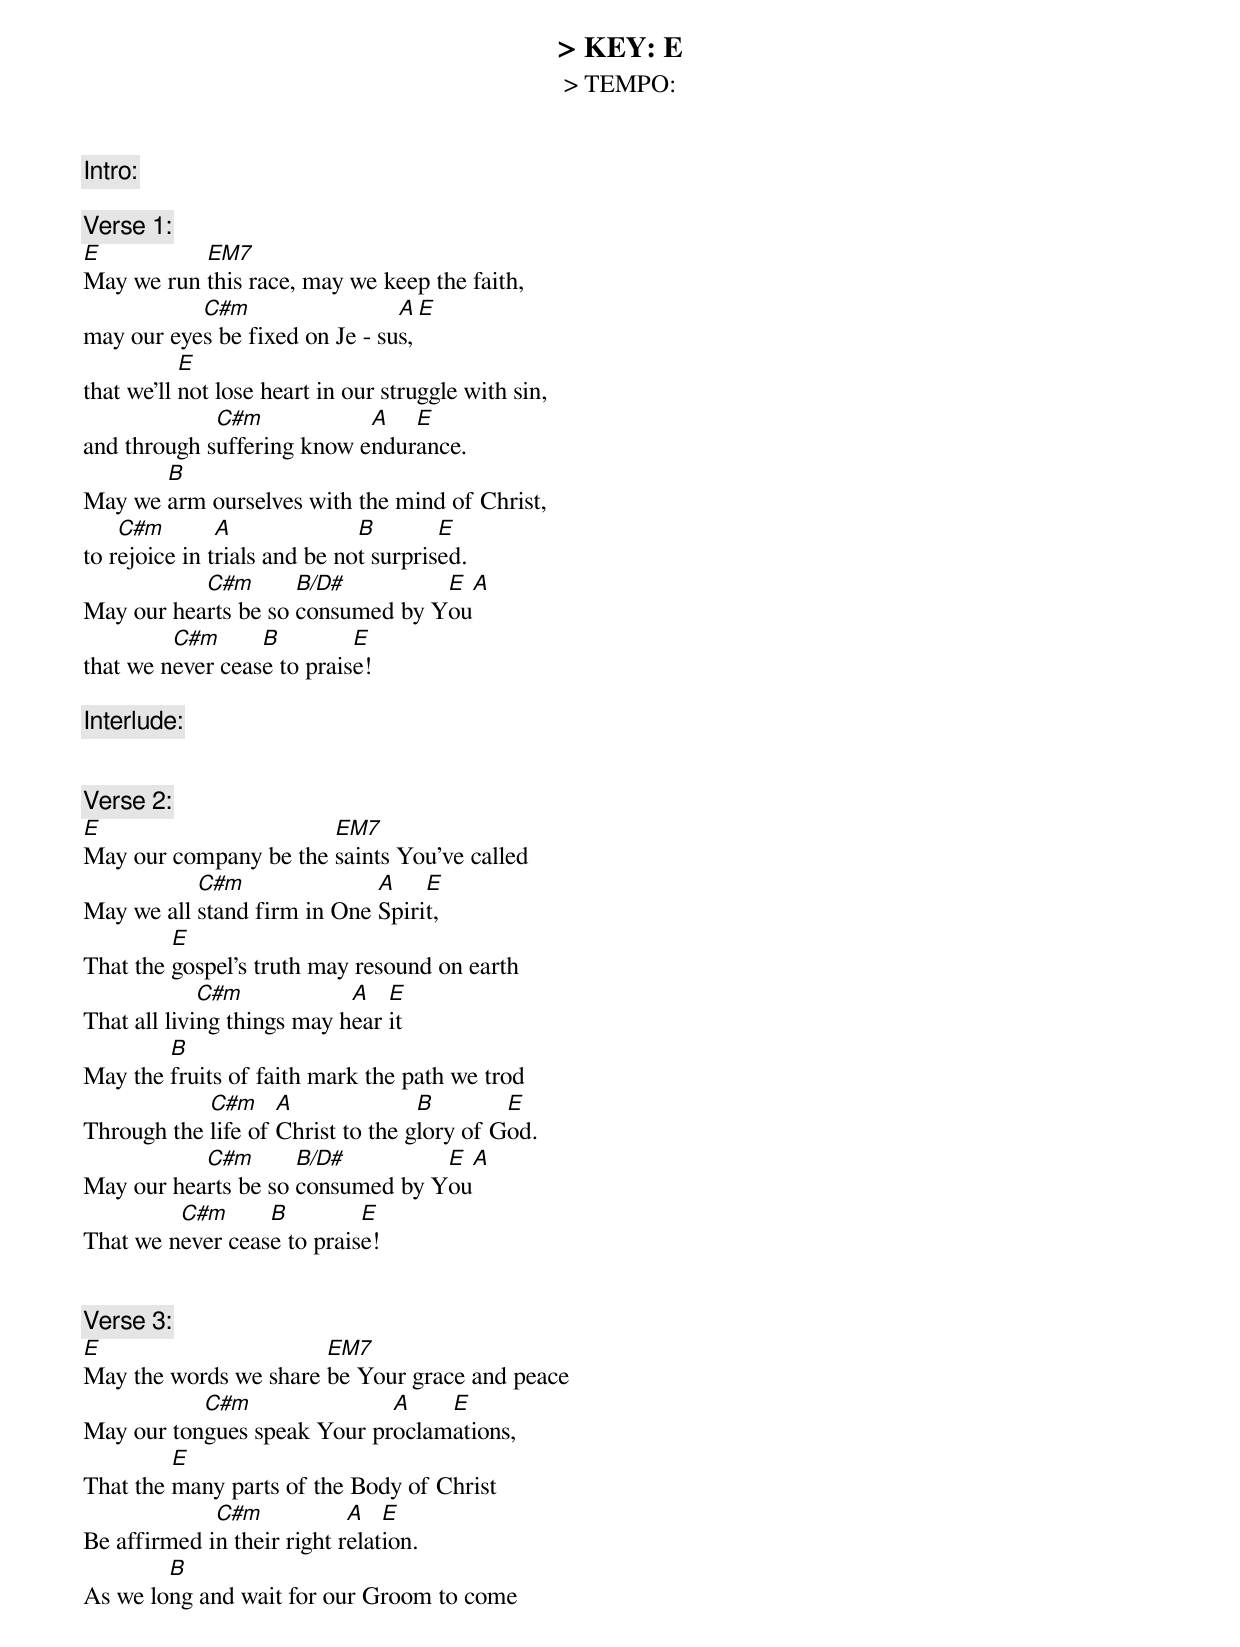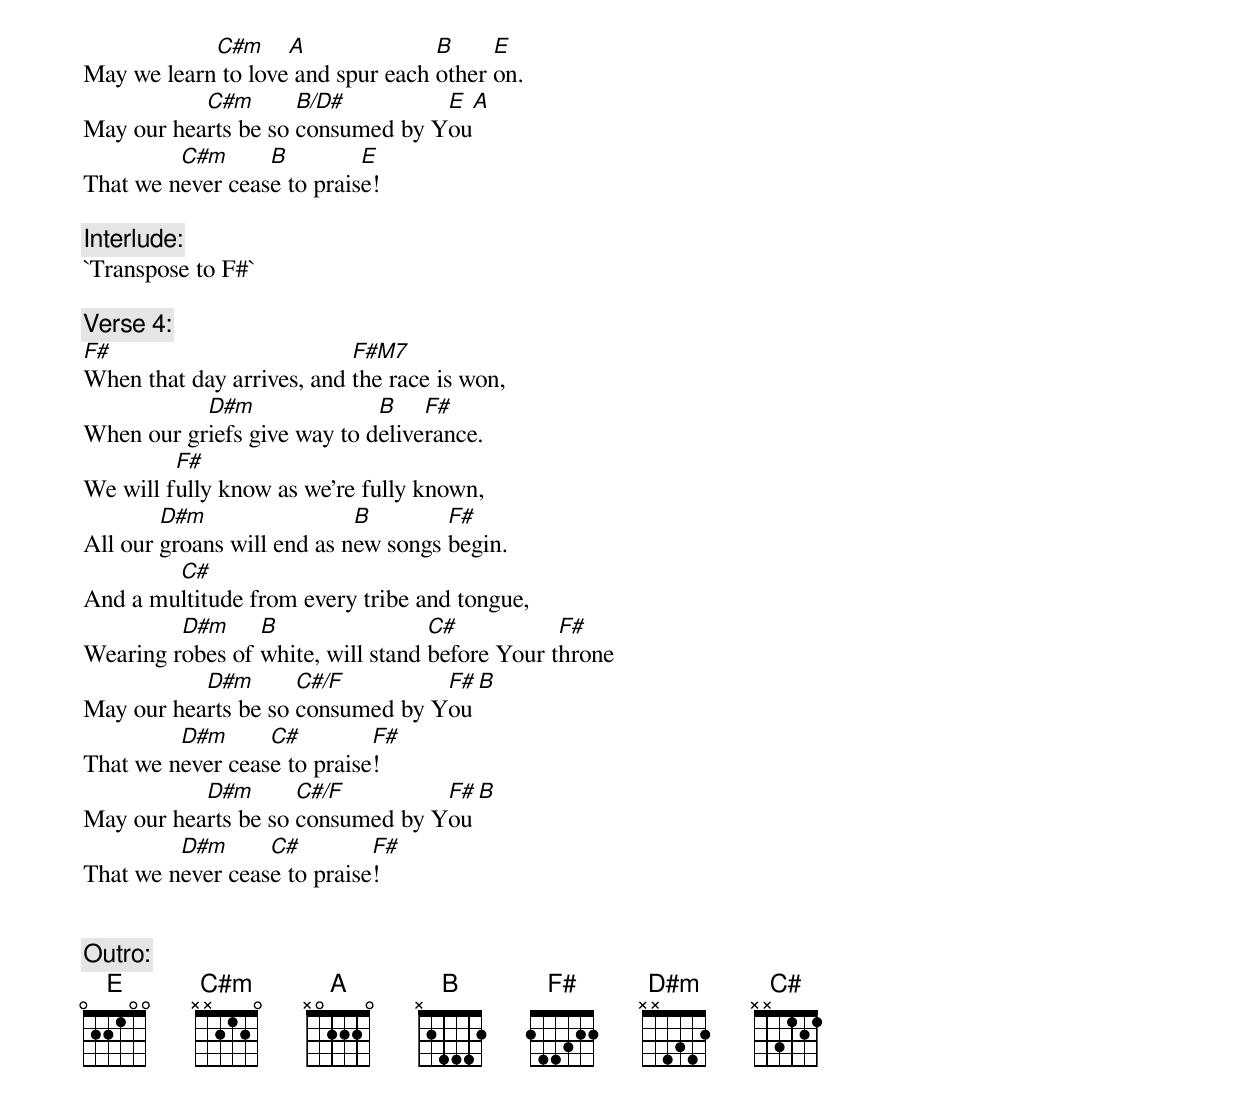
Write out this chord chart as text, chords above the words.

> KEY: E
> TEMPO:

[Intro:]
{G#m    A    C#m    B}
{G#m    A    C#m    D#    B}

[Verse 1:]
E          EM7
May we run this race, may we keep the faith,
           C#m                  A       E
may our eyes be fixed on Je - sus,
           E
that we'll not lose heart in our struggle with sin,
             C#m            A   E
and through suffering know endurance.
       B
May we arm ourselves with the mind of Christ,
    C#m        A              B        E
to rejoice in trials and be not surprised.
           C#m       B/D#         E    A
May our hearts be so consumed by You
         C#m      B         E
that we never cease to praise!

[Interlude:]
{G#m    A    C#m    B}


[Verse 2:]
E                      EM7
May our company be the saints You’ve called
           C#m               A    E
May we all stand firm in One Spirit,
         E
That the gospel’s truth may resound on earth
             C#m            A   E
That all living things may hear it
        B
May the fruits of faith mark the path we trod
            C#m     A              B        E
Through the life of Christ to the glory of God.
           C#m       B/D#         E    A
May our hearts be so consumed by You
         C#m      B         E
That we never cease to praise!


[Verse 3:]
E                      EM7
May the words we share be Your grace and peace
           C#m               A    E
May our tongues speak Your proclamations,
         E
That the many parts of the Body of Christ
             C#m            A   E
Be affirmed in their right relation.
        B
As we long and wait for our Groom to come
            C#m     A              B     E
May we learn to love and spur each other on.
           C#m       B/D#         E    A
May our hearts be so consumed by You
         C#m      B         E
That we never cease to praise!

[Interlude:]
{G#m    A    C#m    B}
{G#m    A    C#m    D#    B}
`Transpose to F#`

[Verse 4:]
F#                         F#M7
When that day arrives, and the race is won,
           D#m               B    F#
When our griefs give way to deliverance.
         F#
We will fully know as we’re fully known,
        D#m                 B        F#
All our groans will end as new songs begin.
        C#
And a multitude from every tribe and tongue,
         D#m     B                 C#           F#
Wearing robes of white, will stand before Your throne
           D#m       C#/F         F#    B
May our hearts be so consumed by You
         D#m      C#         F#
That we never cease to praise!
           D#m       C#/F         F#    B
May our hearts be so consumed by You
         D#m      C#         F#
That we never cease to praise!


[Outro:]
{A#m    B    D#m    C#}
{A#m    B    D#m    F    C#}
